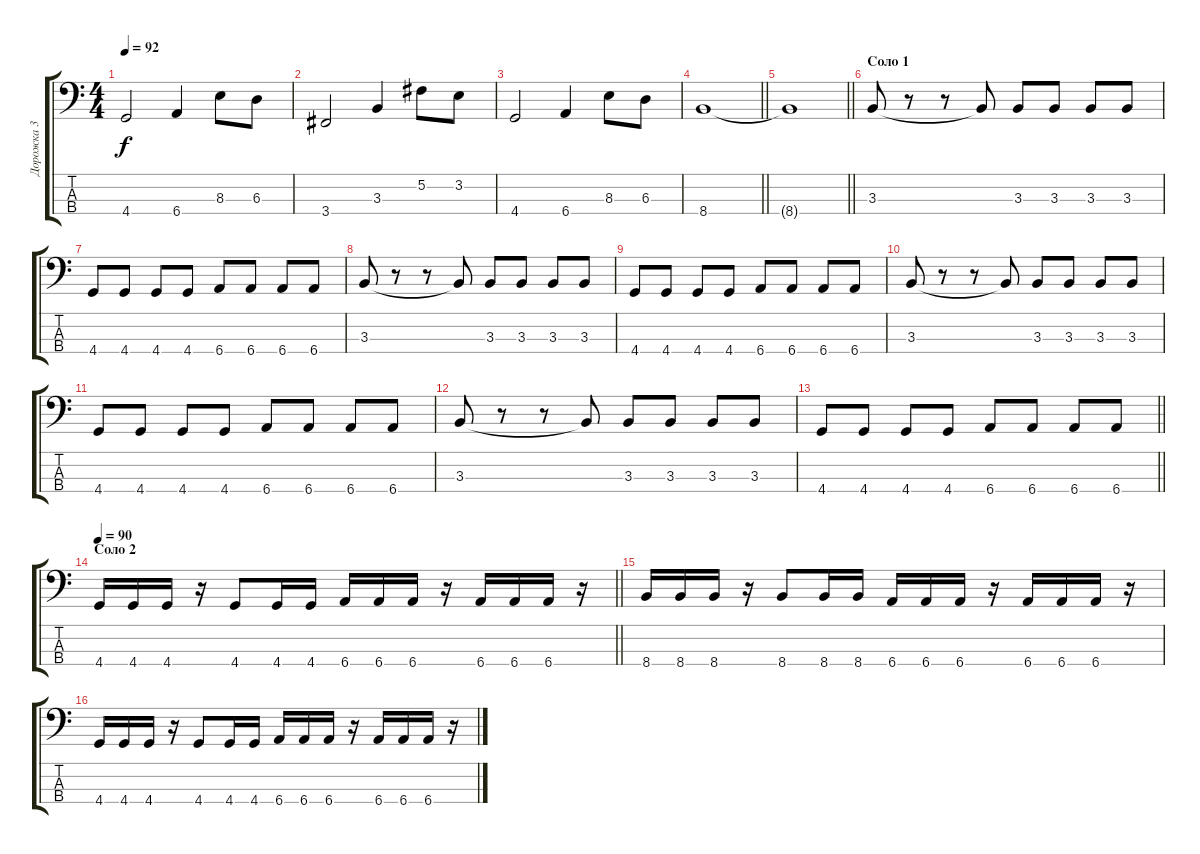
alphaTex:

\track ("Дорожка 3" "Дорожка 3") {instrument electricbassfinger}
\staff {score tabs}
\tuning (Gb2 Db2 Ab1 Eb1) {hide}
\ts (4 4)
\tempo 92
\clef f4
\ks c
4.4.2{dy f} 6.4.4 8.3.8 6.3.8 |
3.4.2 3.3.4 5.2.8 3.2.8 |
4.4.2 6.4.4 8.3.8 6.3.8 |
\barLineRight lightlight
8.4.1 |
\barLineRight lightlight
8.4{t}.1 |
\section ("" "Соло 1")
3.3.8 r.8 r.8 3.3{t}.8 3.3.8 3.3.8 3.3.8 3.3.8 |
4.4.8 4.4.8 4.4.8 4.4.8 6.4.8 6.4.8 6.4.8 6.4.8 |
3.3.8 r.8 r.8 3.3{t}.8 3.3.8 3.3.8 3.3.8 3.3.8 |
4.4.8 4.4.8 4.4.8 4.4.8 6.4.8 6.4.8 6.4.8 6.4.8 |
3.3.8 r.8 r.8 3.3{t}.8 3.3.8 3.3.8 3.3.8 3.3.8 |
4.4.8 4.4.8 4.4.8 4.4.8 6.4.8 6.4.8 6.4.8 6.4.8 |
3.3.8 r.8 r.8 3.3{t}.8 3.3.8 3.3.8 3.3.8 3.3.8 |
\barLineRight lightlight
4.4.8 4.4.8 4.4.8 4.4.8 6.4.8 6.4.8 6.4.8 6.4.8 |
\section ("" "Соло 2")
\tempo 90
\barLineRight lightlight
4.4.16{instrument slapbass1} 4.4.16 4.4.16 r.16 4.4.8 4.4.16 4.4.16 6.4.16 6.4.16 6.4.16 r.16 6.4.16 6.4.16 6.4.16 r.16 |
8.4.16 8.4.16 8.4.16 r.16 8.4.8 8.4.16 8.4.16 6.4.16 6.4.16 6.4.16 r.16 6.4.16 6.4.16 6.4.16 r.16 |
4.4.16 4.4.16 4.4.16 r.16 4.4.8 4.4.16 4.4.16 6.4.16 6.4.16 6.4.16 r.16 6.4.16 6.4.16 6.4.16 r.16
